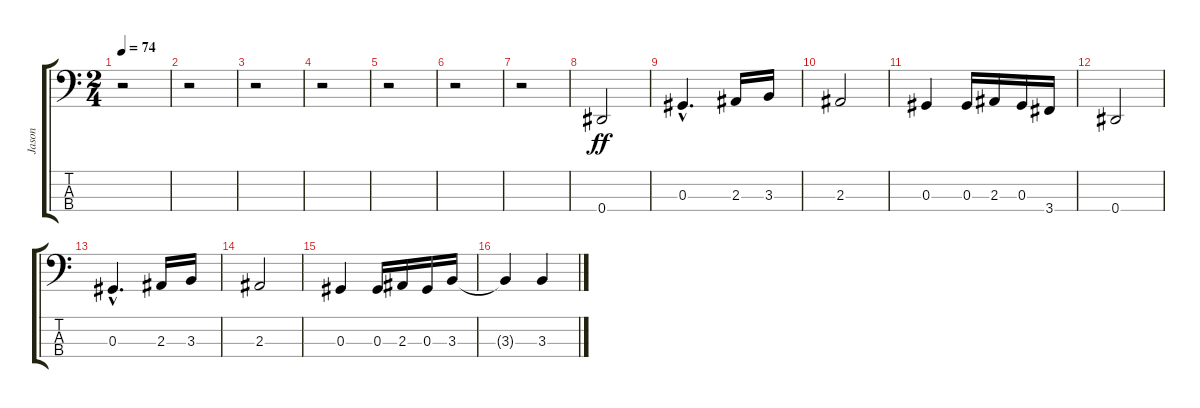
\track ("Jason" "Jason") {instrument electricbasspick}
\staff {score tabs}
\tuning (Gb2 Db2 Ab1 Eb1) {hide}
\ts (2 4)
\tempo 74
\clef f4
\ks c
r.2{dy fff} |
r.2 |
r.2 |
r.2 |
r.2 |
r.2 |
r.2 |
0.4.2{dy ff} |
0.3{hac}.4{d} 2.3.16 3.3.16 |
2.3.2 |
0.3.4 0.3.16 2.3.16 0.3.16 3.4.16 |
0.4.2 |
0.3{hac}.4{d} 2.3.16 3.3.16 |
2.3.2 |
0.3.4 0.3.16 2.3.16 0.3.16 3.3.16 |
3.3{t}.4 3.3.4
